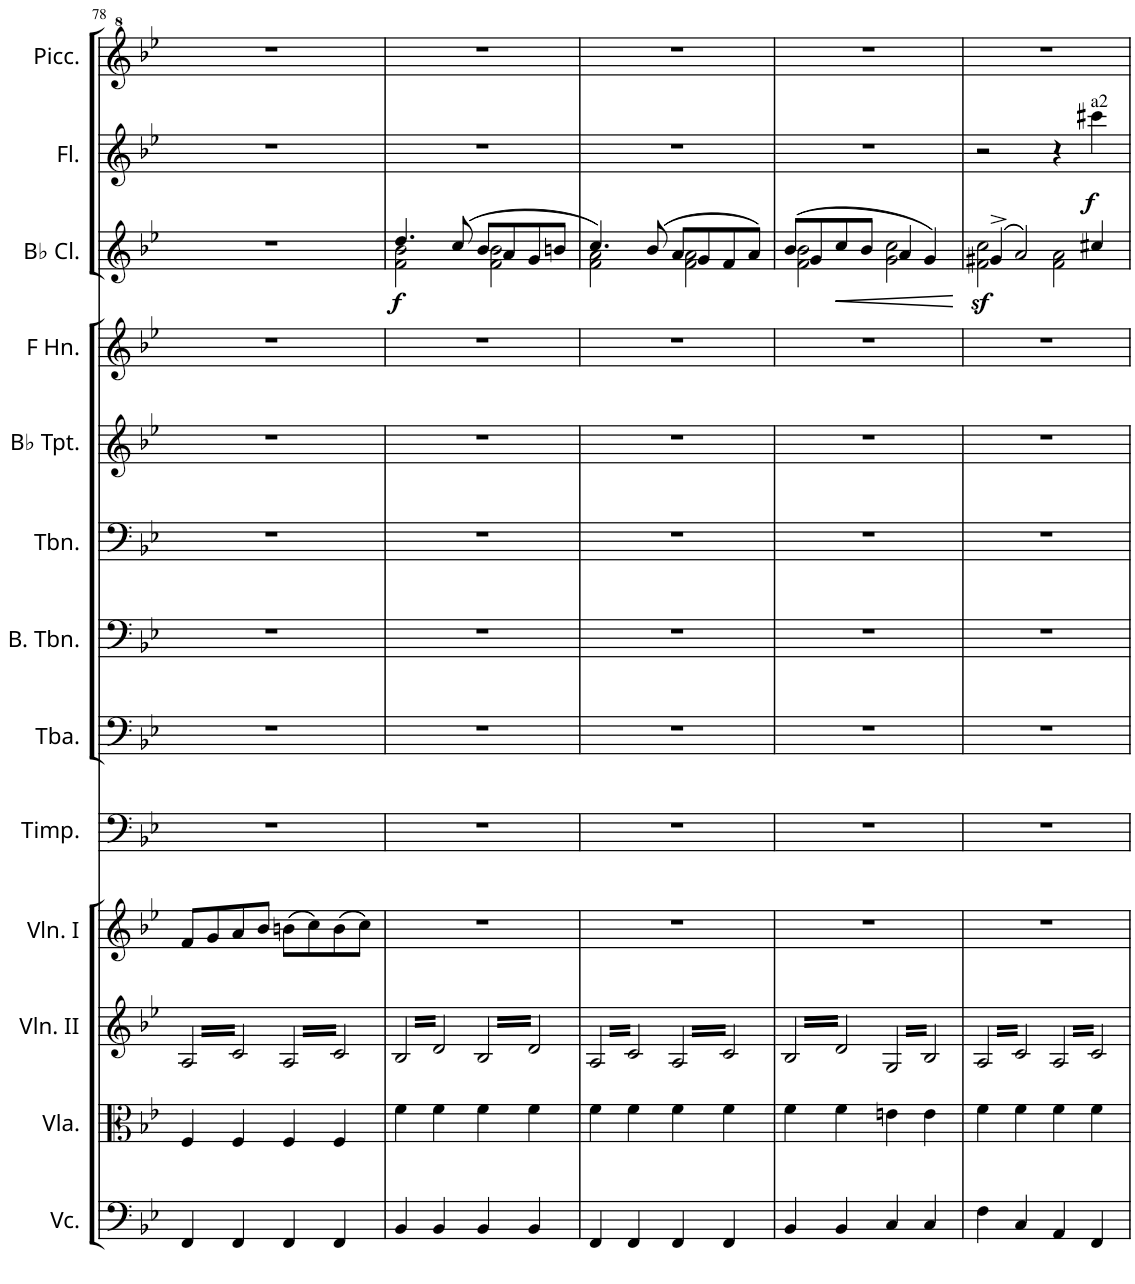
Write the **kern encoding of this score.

**kern	**kern	**kern	**kern	**kern	**kern	**kern	**kern	**kern	**kern	**kern	**dynam	**kern	**dynam	**kern
*part13	*part12	*part11	*part10	*part9	*part8	*part7	*part6	*part5	*part4	*part3	*part3	*part2	*part2	*part1
*staff13	*staff12	*staff11	*staff10	*staff9	*staff8	*staff7	*staff6	*staff5	*staff4	*staff3	*staff3	*staff2	*staff2	*staff1
*I"Violoncello	*I"Viola	*I"Violin II	*I"Violin I	*I"Timpani	*I"Tuba	*I"Bass Trombone	*I"Trombone	*I"Bb Trumpet	*I"Horn in F	*I"Bb Clarinet	*	*I"Flute	*	*I"Piccolo
*I'Vc.	*I'Vla.	*I'Vln. II	*I'Vln. I	*I'Timp.	*I'Tba.	*I'B. Tbn.	*I'Tbn.	*I'Bb Tpt.	*	*I'Bb Cl.	*	*I'Fl.	*	*I'Picc.
!!LO:PB:g=z
*clefF4	*clefC3	*clefG2	*clefG2	*clefF4	*clefF4	*clefF4	*clefF4	*clefG2	*clefG2	*clefG2	*	*clefG2	*	*clefG^2
*	*	*	*	*	*	*	*	*ITrd1c2	*ITrd4c7	*ITrd1c2	*	*	*	*ITrd-7c-12
*k[b-e-]	*k[b-e-]	*k[b-e-]	*k[b-e-]	*k[b-e-]	*k[b-e-]	*k[b-e-]	*k[b-e-]	*k[b-e-]	*k[b-e-]	*k[b-e-]	*	*k[b-e-]	*	*k[b-e-]
*M4/4	*M4/4	*M4/4	*M4/4	*M4/4	*M4/4	*M4/4	*M4/4	*M4/4	*M4/4	*M4/4	*	*M4/4	*	*M4/4
=78	=78	=78	=78	=78	=78	=78	=78	=78	=78	=78	=78	=78	=78	=78
*	*	*tremolo	*	*	*	*	*	*	*	*	*	*	*	*
4FF/	4F/	32A/LLL	8f/L	1r	1r	1r	1r	1r	1r	1r	.	1r	.	1r
.	.	32c/	.	.	.	.	.	.	.	.	.	.	.	.
.	.	32A/	.	.	.	.	.	.	.	.	.	.	.	.
.	.	32c/	.	.	.	.	.	.	.	.	.	.	.	.
.	.	32A/	8g/	.	.	.	.	.	.	.	.	.	.	.
.	.	32c/	.	.	.	.	.	.	.	.	.	.	.	.
.	.	32A/	.	.	.	.	.	.	.	.	.	.	.	.
.	.	32c/	.	.	.	.	.	.	.	.	.	.	.	.
4FF/	4F/	32A/	8a/	.	.	.	.	.	.	.	.	.	.	.
.	.	32c/	.	.	.	.	.	.	.	.	.	.	.	.
.	.	32A/	.	.	.	.	.	.	.	.	.	.	.	.
.	.	32c/	.	.	.	.	.	.	.	.	.	.	.	.
.	.	32A/	8b-/J	.	.	.	.	.	.	.	.	.	.	.
.	.	32c/	.	.	.	.	.	.	.	.	.	.	.	.
.	.	32A/	.	.	.	.	.	.	.	.	.	.	.	.
.	.	32c/JJJ	.	.	.	.	.	.	.	.	.	.	.	.
4FF/	4F/	32A/LLL	(8bn\L	.	.	.	.	.	.	.	.	.	.	.
.	.	32c/	.	.	.	.	.	.	.	.	.	.	.	.
.	.	32A/	.	.	.	.	.	.	.	.	.	.	.	.
.	.	32c/	.	.	.	.	.	.	.	.	.	.	.	.
.	.	32A/	8cc\)	.	.	.	.	.	.	.	.	.	.	.
.	.	32c/	.	.	.	.	.	.	.	.	.	.	.	.
.	.	32A/	.	.	.	.	.	.	.	.	.	.	.	.
.	.	32c/	.	.	.	.	.	.	.	.	.	.	.	.
4FF/	4F/	32A/	(8b\	.	.	.	.	.	.	.	.	.	.	.
.	.	32c/	.	.	.	.	.	.	.	.	.	.	.	.
.	.	32A/	.	.	.	.	.	.	.	.	.	.	.	.
.	.	32c/	.	.	.	.	.	.	.	.	.	.	.	.
.	.	32A/	8cc\J)	.	.	.	.	.	.	.	.	.	.	.
.	.	32c/	.	.	.	.	.	.	.	.	.	.	.	.
.	.	32A/	.	.	.	.	.	.	.	.	.	.	.	.
.	.	32c/JJJ	.	.	.	.	.	.	.	.	.	.	.	.
=79	=79	=79	=79	=79	=79	=79	=79	=79	=79	=79	=79	=79	=79	=79
*	*	*	*	*	*	*	*	*	*	*^	*	*	*	*
!	!	!	!	!	!	!	!	!	!	!	!	!LO:DY:b	!	!	!
4BB-/	4f\	32B-/LLL	1r	1r	1r	1r	1r	1r	1r	4.dd/	2f\ 2b-\	f	1r	.	1r
.	.	32d/	.	.	.	.	.	.	.	.	.	.	.	.	.
.	.	32B-/	.	.	.	.	.	.	.	.	.	.	.	.	.
.	.	32d/	.	.	.	.	.	.	.	.	.	.	.	.	.
.	.	32B-/	.	.	.	.	.	.	.	.	.	.	.	.	.
.	.	32d/	.	.	.	.	.	.	.	.	.	.	.	.	.
.	.	32B-/	.	.	.	.	.	.	.	.	.	.	.	.	.
.	.	32d/	.	.	.	.	.	.	.	.	.	.	.	.	.
4BB-/	4f\	32B-/	.	.	.	.	.	.	.	.	.	.	.	.	.
.	.	32d/	.	.	.	.	.	.	.	.	.	.	.	.	.
.	.	32B-/	.	.	.	.	.	.	.	.	.	.	.	.	.
.	.	32d/	.	.	.	.	.	.	.	.	.	.	.	.	.
.	.	32B-/	.	.	.	.	.	.	.	(8cc/	.	.	.	.	.
.	.	32d/	.	.	.	.	.	.	.	.	.	.	.	.	.
.	.	32B-/	.	.	.	.	.	.	.	.	.	.	.	.	.
.	.	32d/JJJ	.	.	.	.	.	.	.	.	.	.	.	.	.
4BB-/	4f\	32B-/LLL	.	.	.	.	.	.	.	8b-/L	2f\ 2b-\	.	.	.	.
.	.	32d/	.	.	.	.	.	.	.	.	.	.	.	.	.
.	.	32B-/	.	.	.	.	.	.	.	.	.	.	.	.	.
.	.	32d/	.	.	.	.	.	.	.	.	.	.	.	.	.
.	.	32B-/	.	.	.	.	.	.	.	8a/	.	.	.	.	.
.	.	32d/	.	.	.	.	.	.	.	.	.	.	.	.	.
.	.	32B-/	.	.	.	.	.	.	.	.	.	.	.	.	.
.	.	32d/	.	.	.	.	.	.	.	.	.	.	.	.	.
4BB-/	4f\	32B-/	.	.	.	.	.	.	.	8g/	.	.	.	.	.
.	.	32d/	.	.	.	.	.	.	.	.	.	.	.	.	.
.	.	32B-/	.	.	.	.	.	.	.	.	.	.	.	.	.
.	.	32d/	.	.	.	.	.	.	.	.	.	.	.	.	.
.	.	32B-/	.	.	.	.	.	.	.	8bn/J	.	.	.	.	.
.	.	32d/	.	.	.	.	.	.	.	.	.	.	.	.	.
.	.	32B-/	.	.	.	.	.	.	.	.	.	.	.	.	.
.	.	32d/JJJ	.	.	.	.	.	.	.	.	.	.	.	.	.
=80	=80	=80	=80	=80	=80	=80	=80	=80	=80	=80	=80	=80	=80	=80	=80
4FF/	4f\	32A/LLL	1r	1r	1r	1r	1r	1r	1r	4.cc/)	2f\ 2a\	.	1r	.	1r
.	.	32c/	.	.	.	.	.	.	.	.	.	.	.	.	.
.	.	32A/	.	.	.	.	.	.	.	.	.	.	.	.	.
.	.	32c/	.	.	.	.	.	.	.	.	.	.	.	.	.
.	.	32A/	.	.	.	.	.	.	.	.	.	.	.	.	.
.	.	32c/	.	.	.	.	.	.	.	.	.	.	.	.	.
.	.	32A/	.	.	.	.	.	.	.	.	.	.	.	.	.
.	.	32c/	.	.	.	.	.	.	.	.	.	.	.	.	.
4FF/	4f\	32A/	.	.	.	.	.	.	.	.	.	.	.	.	.
.	.	32c/	.	.	.	.	.	.	.	.	.	.	.	.	.
.	.	32A/	.	.	.	.	.	.	.	.	.	.	.	.	.
.	.	32c/	.	.	.	.	.	.	.	.	.	.	.	.	.
.	.	32A/	.	.	.	.	.	.	.	(8b-/	.	.	.	.	.
.	.	32c/	.	.	.	.	.	.	.	.	.	.	.	.	.
.	.	32A/	.	.	.	.	.	.	.	.	.	.	.	.	.
.	.	32c/JJJ	.	.	.	.	.	.	.	.	.	.	.	.	.
4FF/	4f\	32A/LLL	.	.	.	.	.	.	.	8a/L	2f\ 2a\	.	.	.	.
.	.	32c/	.	.	.	.	.	.	.	.	.	.	.	.	.
.	.	32A/	.	.	.	.	.	.	.	.	.	.	.	.	.
.	.	32c/	.	.	.	.	.	.	.	.	.	.	.	.	.
.	.	32A/	.	.	.	.	.	.	.	8g/	.	.	.	.	.
.	.	32c/	.	.	.	.	.	.	.	.	.	.	.	.	.
.	.	32A/	.	.	.	.	.	.	.	.	.	.	.	.	.
.	.	32c/	.	.	.	.	.	.	.	.	.	.	.	.	.
4FF/	4f\	32A/	.	.	.	.	.	.	.	8f/	.	.	.	.	.
.	.	32c/	.	.	.	.	.	.	.	.	.	.	.	.	.
.	.	32A/	.	.	.	.	.	.	.	.	.	.	.	.	.
.	.	32c/	.	.	.	.	.	.	.	.	.	.	.	.	.
.	.	32A/	.	.	.	.	.	.	.	8a/J)	.	.	.	.	.
.	.	32c/	.	.	.	.	.	.	.	.	.	.	.	.	.
.	.	32A/	.	.	.	.	.	.	.	.	.	.	.	.	.
.	.	32c/JJJ	.	.	.	.	.	.	.	.	.	.	.	.	.
=81	=81	=81	=81	=81	=81	=81	=81	=81	=81	=81	=81	=81	=81	=81	=81
4BB-/	4f\	32B-/LLL	1r	1r	1r	1r	1r	1r	1r	(8b-/L	2f\ 2b-\	.	1r	.	1r
.	.	32d/	.	.	.	.	.	.	.	.	.	.	.	.	.
.	.	32B-/	.	.	.	.	.	.	.	.	.	.	.	.	.
.	.	32d/	.	.	.	.	.	.	.	.	.	.	.	.	.
.	.	32B-/	.	.	.	.	.	.	.	8g/	.	.	.	.	.
.	.	32d/	.	.	.	.	.	.	.	.	.	.	.	.	.
.	.	32B-/	.	.	.	.	.	.	.	.	.	.	.	.	.
.	.	32d/	.	.	.	.	.	.	.	.	.	.	.	.	.
!	!	!	!	!	!	!	!	!	!	!	!	!LO:HP:b	!	!	!
4BB-/	4f\	32B-/	.	.	.	.	.	.	.	8cc/	.	<	.	.	.
.	.	32d/	.	.	.	.	.	.	.	.	.	.	.	.	.
.	.	32B-/	.	.	.	.	.	.	.	.	.	.	.	.	.
.	.	32d/	.	.	.	.	.	.	.	.	.	.	.	.	.
.	.	32B-/	.	.	.	.	.	.	.	8b-/J	.	.	.	.	.
.	.	32d/	.	.	.	.	.	.	.	.	.	.	.	.	.
.	.	32B-/	.	.	.	.	.	.	.	.	.	.	.	.	.
.	.	32d/JJJ	.	.	.	.	.	.	.	.	.	.	.	.	.
4C/	4en\	32G/LLL	.	.	.	.	.	.	.	4a/	2g\ 2cc\	.	.	.	.
.	.	32B-/	.	.	.	.	.	.	.	.	.	.	.	.	.
.	.	32G/	.	.	.	.	.	.	.	.	.	.	.	.	.
.	.	32B-/	.	.	.	.	.	.	.	.	.	.	.	.	.
.	.	32G/	.	.	.	.	.	.	.	.	.	.	.	.	.
.	.	32B-/	.	.	.	.	.	.	.	.	.	.	.	.	.
.	.	32G/	.	.	.	.	.	.	.	.	.	.	.	.	.
.	.	32B-/	.	.	.	.	.	.	.	.	.	.	.	.	.
4C/	4e\	32G/	.	.	.	.	.	.	.	4g/)	.	.	.	.	.
.	.	32B-/	.	.	.	.	.	.	.	.	.	.	.	.	.
.	.	32G/	.	.	.	.	.	.	.	.	.	.	.	.	.
.	.	32B-/	.	.	.	.	.	.	.	.	.	.	.	.	.
.	.	32G/	.	.	.	.	.	.	.	.	.	.	.	.	.
.	.	32B-/	.	.	.	.	.	.	.	.	.	.	.	.	.
.	.	32G/	.	.	.	.	.	.	.	.	.	.	.	.	.
.	.	32B-/JJJ	.	.	.	.	.	.	.	.	.	.	.	.	.
*	*	*	*	*	*	*	*	*	*	*v	*v	*	*	*	*
.	.	.	.	.	.	.	.	.	.	.	[	.	.	.
=82	=82	=82	=82	=82	=82	=82	=82	=82	=82	=82	=82	=82	=82	=82
*	*	*	*	*	*	*	*	*	*	*^	*	*	*	*
!	!	!	!	!	!	!	!	!	!	!	!	!LO:DY:b	!	!	!
4F\	4f\	32A/LLL	1r	1r	1r	1r	1r	1r	1r	(4g#X^/	2f\ 2cc\	sf	2r	.	1r
.	.	32c/	.	.	.	.	.	.	.	.	.	.	.	.	.
.	.	32A/	.	.	.	.	.	.	.	.	.	.	.	.	.
.	.	32c/	.	.	.	.	.	.	.	.	.	.	.	.	.
.	.	32A/	.	.	.	.	.	.	.	.	.	.	.	.	.
.	.	32c/	.	.	.	.	.	.	.	.	.	.	.	.	.
.	.	32A/	.	.	.	.	.	.	.	.	.	.	.	.	.
.	.	32c/	.	.	.	.	.	.	.	.	.	.	.	.	.
4C/	4f\	32A/	.	.	.	.	.	.	.	2a/)	.	.	.	.	.
.	.	32c/	.	.	.	.	.	.	.	.	.	.	.	.	.
.	.	32A/	.	.	.	.	.	.	.	.	.	.	.	.	.
.	.	32c/	.	.	.	.	.	.	.	.	.	.	.	.	.
.	.	32A/	.	.	.	.	.	.	.	.	.	.	.	.	.
.	.	32c/	.	.	.	.	.	.	.	.	.	.	.	.	.
.	.	32A/	.	.	.	.	.	.	.	.	.	.	.	.	.
.	.	32c/JJJ	.	.	.	.	.	.	.	.	.	.	.	.	.
4AA/	4f\	32A/LLL	.	.	.	.	.	.	.	.	2f\ 2a\	.	4r	.	.
.	.	32c/	.	.	.	.	.	.	.	.	.	.	.	.	.
.	.	32A/	.	.	.	.	.	.	.	.	.	.	.	.	.
.	.	32c/	.	.	.	.	.	.	.	.	.	.	.	.	.
.	.	32A/	.	.	.	.	.	.	.	.	.	.	.	.	.
.	.	32c/	.	.	.	.	.	.	.	.	.	.	.	.	.
.	.	32A/	.	.	.	.	.	.	.	.	.	.	.	.	.
.	.	32c/	.	.	.	.	.	.	.	.	.	.	.	.	.
!	!	!	!	!	!	!	!	!	!	!	!	!	!LO:TX:a:t=a2	!	!
!	!	!	!	!	!	!	!	!	!	!	!	!	!	!LO:DY:b	!
4FF/	4f\	32A/	.	.	.	.	.	.	.	4cc#X/	.	.	4ccc#X\	f	.
.	.	32c/	.	.	.	.	.	.	.	.	.	.	.	.	.
.	.	32A/	.	.	.	.	.	.	.	.	.	.	.	.	.
.	.	32c/	.	.	.	.	.	.	.	.	.	.	.	.	.
.	.	32A/	.	.	.	.	.	.	.	.	.	.	.	.	.
.	.	32c/	.	.	.	.	.	.	.	.	.	.	.	.	.
.	.	32A/	.	.	.	.	.	.	.	.	.	.	.	.	.
.	.	32c/JJJ	.	.	.	.	.	.	.	.	.	.	.	.	.
*	*	*Xtremolo	*	*	*	*	*	*	*	*	*	*	*	*	*
.	.	.	.	.	.	.	.	.	.	.	.	.	.	.	.
.	.	.	.	.	.	.	.	.	.	.	.	.	.	.	.
.	.	.	.	.	.	.	.	.	.	.	.	.	.	.	.
.	.	.	.	.	.	.	.	.	.	.	.	.	.	.	.
.	.	.	.	.	.	.	.	.	.	.	.	.	.	.	.
.	.	.	.	.	.	.	.	.	.	.	.	.	.	.	.
.	.	.	.	.	.	.	.	.	.	.	.	.	.	.	.
.	.	.	.	.	.	.	.	.	.	.	.	.	.	.	.
*	*	*	*	*	*	*	*	*	*	*v	*v	*	*	*	*
=	=	=	=	=	=	=	=	=	=	=	=	=	=	=
*-	*-	*-	*-	*-	*-	*-	*-	*-	*-	*-	*-	*-	*-	*-
